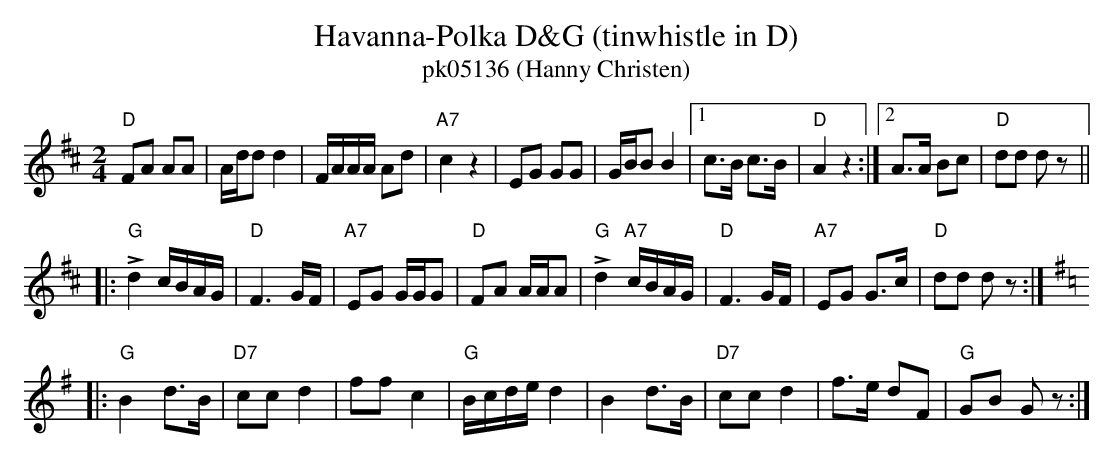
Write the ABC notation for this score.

X:1
T:Havanna-Polka D&G (tinwhistle in D)
T:pk05136 (Hanny Christen)
M:2/4
L:1/16
K:D %%MIDI gchordon
"D"F2A2 A2A2 | Add2d4 | FAAA A2d2 | "A7"c4z4 | E2G2 G2G2 | GBB2B4 |1 c3B c3B | "D"A4z4 :|2 A3A B2c2 | "D"d2d2 d2z2 ||
|: "G"!>!d4 cBAG | "D"F6GF | "A7"E2G2 GGG2 | "D"F2A2 AAA2 | "G"!>!d4 "A7"cBAG | "D"F6GF | "A7"E2G2 G3c | "D"d2d2 d2z2 :| [K:G]
|: "G"B4d3B | "D7"c2c2d4 | f2f2c4 | "G"Bcde d4 | B4d3B | "D7"c2c2d4 | f3e d2F2 | "G"G2B2 G2z2 :|
